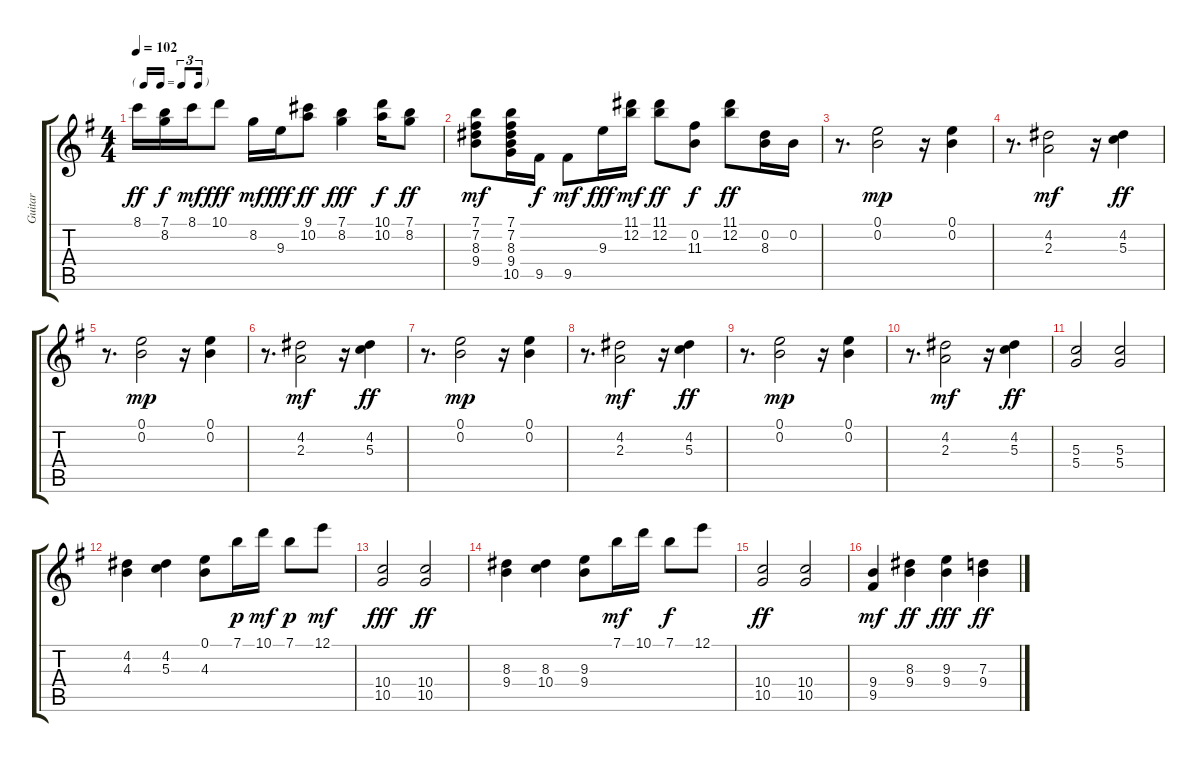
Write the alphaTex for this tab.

\track ("Guitar" "Guitar") {instrument electricguitarclean}
\staff {score tabs}
\tuning (E4 B3 G3 D3 A2 E2) {hide}
\ts (4 4)
\tf triplet16th
\tempo 102
\clef g2
\ks g
8.1.16{dy ff} (7.1 8.2).16{dy f} 8.1.16{dy mf} 10.1.8{dy fff} 8.2.16{dy mf} 9.3.16{dy fff} (9.1 10.2).8{dy ff} (7.1 8.2).4{dy fff} (10.1 10.2).16{dy f} (7.1 8.2).8{dy ff} |
(7.1 7.2 8.3 9.4).8{dy mf} (7.1 7.2 8.3 9.4 10.5).16 9.5.16{dy f} 9.5.8{dy mf} 9.3.16{dy fff} (11.1 12.2).16{dy mf} (11.1 12.2).8{dy ff} (0.2 11.3).8{dy f} (11.1 12.2).8{dy ff} (0.2 8.3).16 0.2.16 |
r.8{d} (0.1 0.2).2{dy mp} r.16 (0.1 0.2).4 |
r.8{d} (4.2 2.3).2{dy mf} r.16 (4.2 5.3).4{dy ff} |
r.8{d} (0.1 0.2).2{dy mp} r.16 (0.1 0.2).4 |
r.8{d} (4.2 2.3).2{dy mf} r.16 (4.2 5.3).4{dy ff} |
r.8{d} (0.1 0.2).2{dy mp} r.16 (0.1 0.2).4 |
r.8{d} (4.2 2.3).2{dy mf} r.16 (4.2 5.3).4{dy ff} |
r.8{d} (0.1 0.2).2{dy mp} r.16 (0.1 0.2).4 |
r.8{d} (4.2 2.3).2{dy mf} r.16 (4.2 5.3).4{dy ff} |
(5.3 5.4).2 (5.3 5.4).2 |
(4.2 4.3).4 (4.2 5.3).4 (0.1 4.3).8 7.1.16{dy p} 10.1.16{dy mf} 7.1.8{dy p} 12.1.8{dy mf} |
(10.4 10.5).2{dy fff} (10.4 10.5).2{dy ff} |
(8.3 9.4).4 (8.3 10.4).4 (9.3 9.4).8 7.1.16{dy mf} 10.1.16 7.1.8{dy f} 12.1.8 |
(10.4 10.5).2{dy ff} (10.4 10.5).2 |
(9.4 9.5).4{dy mf} (8.3 9.4).4{dy ff} (9.3 9.4).4{dy fff} (7.3 9.4).4{dy ff}
